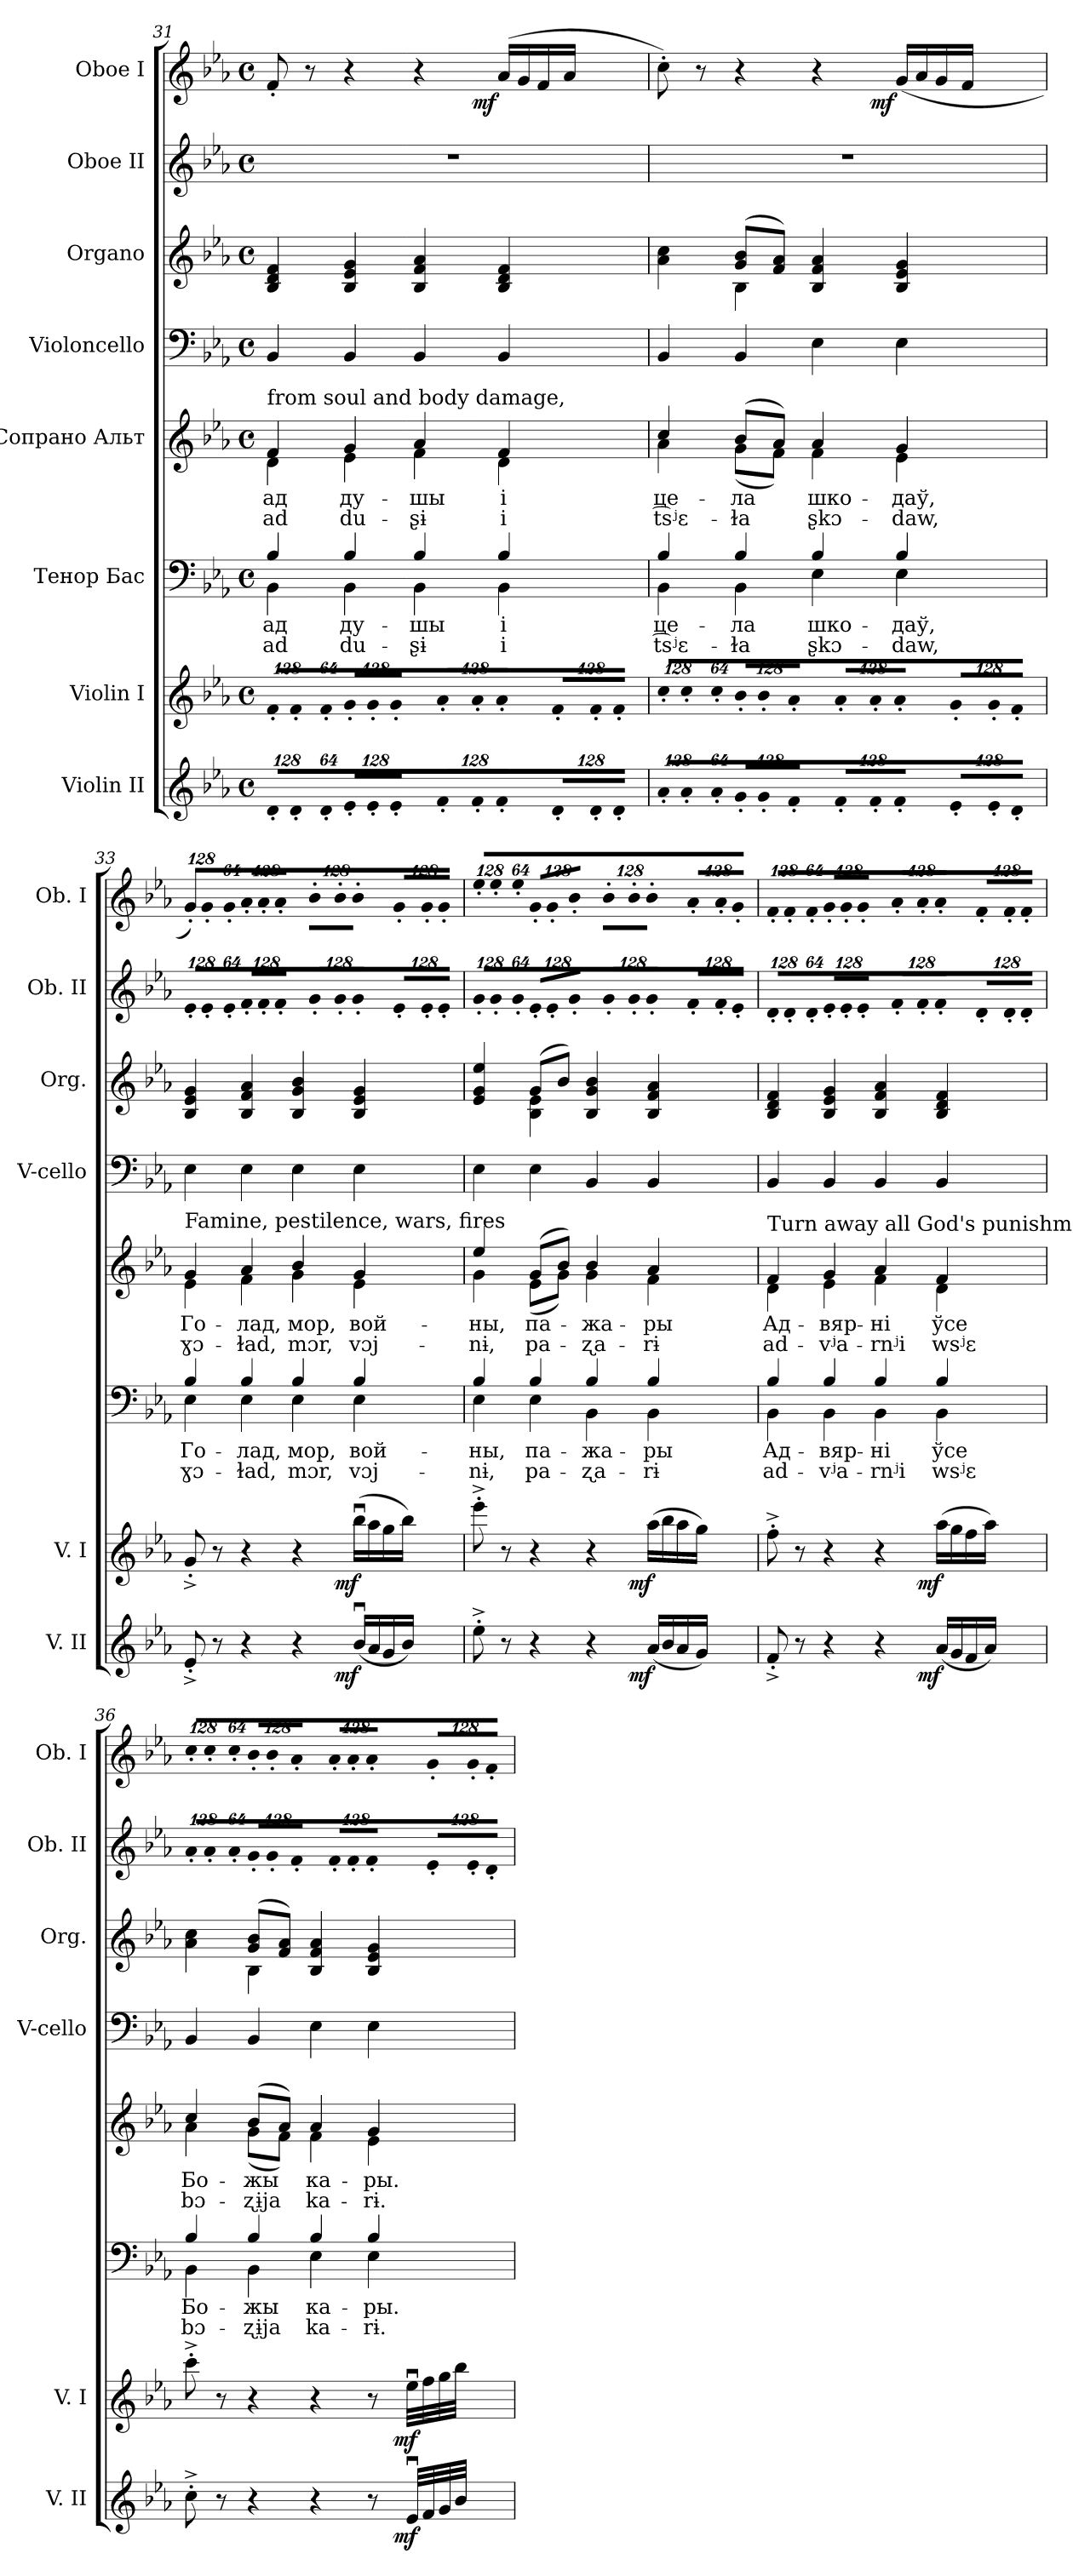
**kern	**dynam	**kern	**dynam	**kern	**text	**text	**kern	**text	**text	**kern	**kern	**kern	**kern	**dynam
*part8	*part8	*part7	*part7	*part6	*part6	*part6	*part5	*part5	*part5	*part4	*part3	*part2	*part1	*part1
*staff8	*staff8	*staff7	*staff7	*staff6	*staff6	*staff6	*staff5	*staff5	*staff5	*staff4	*staff3	*staff2	*staff1	*staff1
*I"Violin II	*	*I"Violin I	*	*I"Тенор Бас	*	*	*I"Сопрано Альт	*	*	*I"Violoncello	*I"Organo	*I"Oboe II	*I"Oboe I	*
*I'V. II	*	*I'V. I	*	*	*	*	*	*	*	*I'V-cello	*I'Org.	*I'Ob. II	*I'Ob. I	*
*clefG2	*	*clefG2	*	*clefF4	*	*	*clefG2	*	*	*clefF4	*clefG2	*clefG2	*clefG2	*
*k[b-e-a-]	*	*k[b-e-a-]	*	*k[b-e-a-]	*	*	*k[b-e-a-]	*	*	*k[b-e-a-]	*k[b-e-a-]	*k[b-e-a-]	*k[b-e-a-]	*
*E-:	*	*E-:	*	*E-:	*	*	*E-:	*	*	*E-:	*E-:	*E-:	*E-:	*
*M4/4	*	*M4/4	*	*M4/4	*	*	*M4/4	*	*	*M4/4	*M4/4	*M4/4	*M4/4	*
*met(c)	*	*met(c)	*	*met(c)	*	*	*met(c)	*	*	*met(c)	*met(c)	*met(c)	*met(c)	*
*Xbrackettup	*	*	*	*	*	*	*	*	*	*	*	*	*	*
=31	=31	=31	=31	=31	=31	=31	=31	=31	=31	=31	=31	=31	=31	=31
!LO:N:vis=8	!	!	!	!	!	!	!	!	!	!	!	!	!	!
*	*	*Xbrackettup	*	*	*	*	*	*	*	*	*	*	*	*
!	!	!LO:N:vis=8	!	!	!	!	!	!	!	!	!	!	!	!
!	!	!	!	!	!LO:LY:b:color=#000000	!LO:LY:b:color=#000000	!	!	!	!	!	!	!	!
*	*	*	*	*^	*	*	*	*	*	*	*	*	*	*
!	!	!	!	!	!	!LO:LY:b:color=#000000	!	!	!	!	!	!	!	!	!
!	!	!	!	!	!	!	!	!	!LO:LY:b:color=#000000	!LO:LY:b:color=#000000	!	!	!	!	!
*	*	*	*	*	*	*	*	*^	*	*	*	*	*	*	*
!	!	!	!	!	!	!	!	!LO:TX:a:t=from soul and body damage,	!	!	!	!	!	!	!	!
!	!	!	!	!	!	!	!	!	!	!LO:LY:b:color=#000000	!	!	!	!	!	!
*	*	*	*	*	*	*	*	*	*	*	*	*	*	*	*^	*
1024%85d'i/L	.	1024%85f'i/L	.	4B-i/	4BB-i\	ад	ad	4fi/	4di\	ад	ad	4BB-i/	4B-i/ 4di 4fi	1r	8f'i/	2ryy	.
!LO:N:vis=8	!	!LO:N:vis=8	!	!	!	!	!	!	!	!	!	!	!	!	!	!	!
1024%85d'i/	.	1024%85f'i/	.	.	.	.	.	.	.	.	.	.	.	.	.	.	.
.	.	.	.	.	.	.	.	.	.	.	.	.	.	.	8r	.	.
!LO:N:vis=8	!	!LO:N:vis=8	!	!	!	!	!	!	!	!	!	!	!	!	!	!	!
512%43d'i/J	.	512%43f'i/J	.	.	.	.	.	.	.	.	.	.	.	.	.	.	.
!LO:N:vis=8	!	!LO:N:vis=8	!	!	!	!	!	!	!	!	!	!	!	!	!	!	!
!	!	!	!	!	!	!LO:LY:b:color=#000000	!LO:LY:b:color=#000000	!	!	!	!	!	!	!	!	!	!
!	!	!	!	!	!	!LO:LY:b:color=#000000	!	!	!	!	!	!	!	!	!	!	!
!	!	!	!	!	!	!	!	!	!	!LO:LY:b:color=#000000	!LO:LY:b:color=#000000	!	!	!	!	!	!
!	!	!	!	!	!	!	!	!	!	!LO:LY:b:color=#000000	!	!	!	!	!	!	!
1024%85e-'i/L	.	1024%85g'i/L	.	4B-i/	4BB-i\	ду-	du-	4gi/	4e-i\	ду-	du-	4BB-i/	4B-i/ 4e-i 4gi	.	4r	.	.
!LO:N:vis=8	!	!LO:N:vis=8	!	!	!	!	!	!	!	!	!	!	!	!	!	!	!
1024%85e-'i/	.	1024%85g'i/	.	.	.	.	.	.	.	.	.	.	.	.	.	.	.
!LO:N:vis=8	!	!LO:N:vis=8	!	!	!	!	!	!	!	!	!	!	!	!	!	!	!
512%43e-'i/J	.	512%43g'i/J	.	.	.	.	.	.	.	.	.	.	.	.	.	.	.
!LO:N:vis=8	!	!LO:N:vis=8	!	!	!	!	!	!	!	!	!	!	!	!	!	!	!
!	!	!	!	!	!	!LO:LY:b:color=#000000	!LO:LY:b:color=#000000	!	!	!	!	!	!	!	!	!	!
!	!	!	!	!	!	!LO:LY:b:color=#000000	!	!	!	!	!	!	!	!	!	!	!
!	!	!	!	!	!	!	!	!	!	!LO:LY:b:color=#000000	!LO:LY:b:color=#000000	!	!	!	!	!	!
!	!	!	!	!	!	!	!	!	!	!LO:LY:b:color=#000000	!	!	!	!	!	!	!
1024%85f'i/L	.	1024%85a-'i/L	.	4B-i/	4BB-i\	-шы	-ʂɨ	4a-i/	4fi\	-шы	-ʂɨ	4BB-i/	4B-i/ 4fi 4a-i	.	4r	8ryy	.
!LO:N:vis=8	!	!LO:N:vis=8	!	!	!	!	!	!	!	!	!	!	!	!	!	!	!
1024%85f'i/	.	1024%85a-'i/	.	.	.	.	.	.	.	.	.	.	.	.	.	.	.
.	.	.	.	.	.	.	.	.	.	.	.	.	.	.	.	32ryy	.
.	.	.	.	.	.	.	.	.	.	.	.	.	.	.	.	128ryy	.
.	.	.	.	.	.	.	.	.	.	.	.	.	.	.	.	512ryy	.
!LO:N:vis=8	!	!LO:N:vis=8	!	!	!	!	!	!	!	!	!	!	!	!	!	!	!
512%43f'i/J	.	512%43a-'i/J	.	.	.	.	.	.	.	.	.	.	.	.	.	4ryy	mf
!LO:N:vis=8	!	!LO:N:vis=8	!	!	!	!	!	!	!	!	!	!	!	!	!	!	!
!	!	!	!	!	!	!LO:LY:b:color=#000000	!LO:LY:b:color=#000000	!	!	!	!	!	!	!	!	!	!
!	!	!	!	!	!	!LO:LY:b:color=#000000	!	!	!	!	!	!	!	!	!	!	!
!	!	!	!	!	!	!	!	!	!	!LO:LY:b:color=#000000	!LO:LY:b:color=#000000	!	!	!	!	!	!
!	!	!	!	!	!	!	!	!	!	!LO:LY:b:color=#000000	!	!	!	!	!	!	!
1024%85d'i/L	.	1024%85f'i/L	.	4B-i/	4BB-i\	і	i	4fi/	4di\	і	i	4BB-i/	4B-i/ 4di 4fi	.	(16a-i/LL	.	.
.	.	.	.	.	.	.	.	.	.	.	.	.	.	.	16gi/	.	.
!LO:N:vis=8	!	!LO:N:vis=8	!	!	!	!	!	!	!	!	!	!	!	!	!	!	!
1024%85d'i/	.	1024%85f'i/	.	.	.	.	.	.	.	.	.	.	.	.	.	.	.
.	.	.	.	.	.	.	.	.	.	.	.	.	.	.	16fi/	.	.
!LO:N:vis=8	!	!LO:N:vis=8	!	!	!	!	!	!	!	!	!	!	!	!	!	!	!
512%43d'i/J	.	512%43f'i/J	.	.	.	.	.	.	.	.	.	.	.	.	.	16ryy	.
.	.	.	.	.	.	.	.	.	.	.	.	.	.	.	16a-i/JJ	.	.
.	.	.	.	.	.	.	.	.	.	.	.	.	.	.	.	64ryy	.
.	.	.	.	.	.	.	.	.	.	.	.	.	.	.	.	256.ryy	.
=32	=32	=32	=32	=32	=32	=32	=32	=32	=32	=32	=32	=32	=32	=32	=32	=32	=32
!LO:N:vis=8	!	!LO:N:vis=8	!	!	!	!	!	!	!	!	!	!	!	!	!	!	!
!	!	!	!	!	!	!LO:LY:b:color=#000000	!LO:LY:b:color=#000000	!	!	!	!	!	!	!	!	!	!
!	!	!	!	!	!	!LO:LY:b:color=#000000	!	!	!	!	!	!	!	!	!	!	!
!	!	!	!	!	!	!	!	!	!	!LO:LY:b:color=#000000	!LO:LY:b:color=#000000	!	!	!	!	!	!
!	!	!	!	!	!	!	!	!	!	!LO:LY:b:color=#000000	!	!	!	!	!	!	!
*	*	*	*	*	*	*	*	*	*	*	*	*	*^	*	*	*	*
1024%85a-'i/L	.	1024%85cc'i\L	.	4B-i/	4BB-i\	це-	t͡sʲɛ-	4cci/	4a-i\	це-	t͡sʲɛ-	4BB-i/	4a-i\ 4cci	4ryy	1r	8cc'i\)	2ryy	.
!LO:N:vis=8	!	!LO:N:vis=8	!	!	!	!	!	!	!	!	!	!	!	!	!	!	!	!
1024%85a-'i/	.	1024%85cc'i\	.	.	.	.	.	.	.	.	.	.	.	.	.	.	.	.
.	.	.	.	.	.	.	.	.	.	.	.	.	.	.	.	8r	.	.
!LO:N:vis=8	!	!LO:N:vis=8	!	!	!	!	!	!	!	!	!	!	!	!	!	!	!	!
512%43a-'i/J	.	512%43cc'i\J	.	.	.	.	.	.	.	.	.	.	.	.	.	.	.	.
!LO:N:vis=8	!	!LO:N:vis=8	!	!	!	!	!	!	!	!	!	!	!	!	!	!	!	!
!	!	!	!	!	!	!LO:LY:b:color=#000000	!LO:LY:b:color=#000000	!	!	!	!	!	!	!	!	!	!	!
!	!	!	!	!	!	!LO:LY:b:color=#000000	!	!	!	!	!	!	!	!	!	!	!	!
!	!	!	!	!	!	!	!	!	!	!LO:LY:b:color=#000000	!LO:LY:b:color=#000000	!	!	!	!	!	!	!
!	!	!	!	!	!	!	!	!	!	!LO:LY:b:color=#000000	!	!	!	!	!	!	!	!
1024%85g'i/L	.	1024%85b-'i/L	.	4B-i/	4BB-i\	-ла	-ɫa	(8b-i/L	(8gi\L	-ла	-ɫa	4BB-i/	(8gi/ 8b-iL	4B-i\	.	4r	.	.
!LO:N:vis=8	!	!LO:N:vis=8	!	!	!	!	!	!	!	!	!	!	!	!	!	!	!	!
1024%85g'i/	.	1024%85b-'i/	.	.	.	.	.	.	.	.	.	.	.	.	.	.	.	.
.	.	.	.	.	.	.	.	8a-i/J)	8fi\J)	.	.	.	8fi/ 8a-iJ)	.	.	.	.	.
!LO:N:vis=8	!	!LO:N:vis=8	!	!	!	!	!	!	!	!	!	!	!	!	!	!	!	!
512%43f'i/J	.	512%43a-'i/J	.	.	.	.	.	.	.	.	.	.	.	.	.	.	.	.
!LO:N:vis=8	!	!LO:N:vis=8	!	!	!	!	!	!	!	!	!	!	!	!	!	!	!	!
!	!	!	!	!	!	!LO:LY:b:color=#000000	!LO:LY:b:color=#000000	!	!	!	!	!	!	!	!	!	!	!
!	!	!	!	!	!	!LO:LY:b:color=#000000	!	!	!	!	!	!	!	!	!	!	!	!
!	!	!	!	!	!	!	!	!	!	!LO:LY:b:color=#000000	!LO:LY:b:color=#000000	!	!	!	!	!	!	!
!	!	!	!	!	!	!	!	!	!	!LO:LY:b:color=#000000	!	!	!	!	!	!	!	!
1024%85f'i/L	.	1024%85a-'i/L	.	4B-i/	4E-i\	шко-	ʂkɔ-	4a-i/	4fi\	шко-	ʂkɔ-	4E-i\	4B-i/ 4fi 4a-i	2ryy	.	4r	8ryy	.
!LO:N:vis=8	!	!LO:N:vis=8	!	!	!	!	!	!	!	!	!	!	!	!	!	!	!	!
1024%85f'i/	.	1024%85a-'i/	.	.	.	.	.	.	.	.	.	.	.	.	.	.	.	.
.	.	.	.	.	.	.	.	.	.	.	.	.	.	.	.	.	32ryy	.
.	.	.	.	.	.	.	.	.	.	.	.	.	.	.	.	.	128ryy	.
.	.	.	.	.	.	.	.	.	.	.	.	.	.	.	.	.	512ryy	.
!LO:N:vis=8	!	!LO:N:vis=8	!	!	!	!	!	!	!	!	!	!	!	!	!	!	!	!
512%43f'i/J	.	512%43a-'i/J	.	.	.	.	.	.	.	.	.	.	.	.	.	.	4ryy	mf
!LO:N:vis=8	!	!LO:N:vis=8	!	!	!	!	!	!	!	!	!	!	!	!	!	!	!	!
!	!	!	!	!	!	!LO:LY:b:color=#000000	!LO:LY:b:color=#000000	!	!	!	!	!	!	!	!	!	!	!
!	!	!	!	!	!	!LO:LY:b:color=#000000	!	!	!	!	!	!	!	!	!	!	!	!
!	!	!	!	!	!	!	!	!	!	!LO:LY:b:color=#000000	!LO:LY:b:color=#000000	!	!	!	!	!	!	!
!	!	!	!	!	!	!	!	!	!	!LO:LY:b:color=#000000	!	!	!	!	!	!	!	!
1024%85e-'i/L	.	1024%85g'i/L	.	4B-i/	4E-i\	-даў,	-daw,	4gi/	4e-i\	-даў,	-daw,	4E-i\	4B-i/ 4e-i 4gi	.	.	(16gi/LL	.	.
.	.	.	.	.	.	.	.	.	.	.	.	.	.	.	.	16a-i/	.	.
!LO:N:vis=8	!	!LO:N:vis=8	!	!	!	!	!	!	!	!	!	!	!	!	!	!	!	!
1024%85e-'i/	.	1024%85g'i/	.	.	.	.	.	.	.	.	.	.	.	.	.	.	.	.
.	.	.	.	.	.	.	.	.	.	.	.	.	.	.	.	16gi/	.	.
!LO:N:vis=8	!	!LO:N:vis=8	!	!	!	!	!	!	!	!	!	!	!	!	!	!	!	!
512%43d'i/J	.	512%43f'i/J	.	.	.	.	.	.	.	.	.	.	.	.	.	.	16ryy	.
.	.	.	.	.	.	.	.	.	.	.	.	.	.	.	.	16fi/JJ	.	.
.	.	.	.	.	.	.	.	.	.	.	.	.	.	.	.	.	64ryy	.
.	.	.	.	.	.	.	.	.	.	.	.	.	.	.	.	.	256.ryy	.
*	*	*	*	*	*	*	*	*	*	*	*	*	*v	*v	*	*v	*v	*
!!LO:PB:g=z
=33	=33	=33	=33	=33	=33	=33	=33	=33	=33	=33	=33	=33	=33	=33	=33	=33
*	*	*	*	*	*	*	*	*	*	*	*	*	*^	*	*^	*
!	!	!	!	!	!	!LO:LY:b:color=#000000	!LO:LY:b:color=#000000	!	!	!	!	!	!	!	!	!	!	!
*	*	*	*	*	*	*	*	*	*	*	*	*	*v	*v	*	*v	*v	*
*	*	*	*	*	*	*	*	*	*	*	*	*	*^	*	*^	*
!	!	!	!	!	!	!LO:LY:b:color=#000000	!	!	!	!	!	!	!	!	!	!	!	!
*	*	*	*	*	*	*	*	*	*	*	*	*	*v	*v	*	*v	*v	*
*	*	*	*	*	*	*	*	*	*	*	*	*	*^	*	*^	*
!	!	!	!	!	!	!	!	!	!	!LO:LY:b:color=#000000	!LO:LY:b:color=#000000	!	!	!	!	!	!	!
*	*	*	*	*	*	*	*	*	*	*	*	*	*v	*v	*	*v	*v	*
*	*	*	*	*	*	*	*	*	*	*	*	*	*^	*	*^	*
!	!	!	!	!	!	!	!	!	!	!LO:LY:b:color=#000000	!	!	!	!	!	!	!	!
*	*	*	*	*	*	*	*	*	*	*	*	*	*v	*v	*	*v	*v	*
*	*	*	*	*	*	*	*	*	*	*	*	*	*	*Xbrackettup	*	*
*	*	*	*	*	*	*	*	*	*	*	*	*	*^	*	*^	*
!	!	!	!	!	!	!	!	!	!	!	!	!	!	!	!LO:N:vis=8	!	!	!
*	*	*	*	*	*	*	*	*	*	*	*	*	*v	*v	*	*v	*v	*
*	*	*	*	*	*	*	*	*	*	*	*	*	*	*	*Xbrackettup	*
*	*	*	*	*	*	*	*	*	*	*	*	*	*^	*	*^	*
!	!	!	!	!	!	!	!	!LO:TX:a:t=Famine, pestilence, wars, fires	!	!	!	!	!	!	!	!	!	!
!	!	!	!	!	!	!	!	!	!	!	!	!	!	!	!	!LO:N:vis=8	!	!
*^	*	*^	*	*	*	*	*	*	*	*	*	*	*v	*v	*	*v	*v	*
8e-'^i/	2ryy	.	8g'^i/	2ryy	.	4B-i/	4E-i\	Го-	ɣɔ-	4gi/	4e-i\	Го-	ɣɔ-	4E-i\	4B-i/ 4e-i 4gi	1024%85e-'i/L	1024%85g'i/L)	.
!	!	!	!	!	!	!	!	!	!	!	!	!	!	!	!	!LO:N:vis=8	!LO:N:vis=8	!
.	.	.	.	.	.	.	.	.	.	.	.	.	.	.	.	1024%85e-'i/	1024%85g'i/	.
8r	.	.	8r	.	.	.	.	.	.	.	.	.	.	.	.	.	.	.
!	!	!	!	!	!	!	!	!	!	!	!	!	!	!	!	!LO:N:vis=8	!LO:N:vis=8	!
.	.	.	.	.	.	.	.	.	.	.	.	.	.	.	.	512%43e-'i/J	512%43g'i/J	.
!	!	!	!	!	!	!	!	!LO:LY:b:color=#000000	!LO:LY:b:color=#000000	!	!	!	!	!	!	!	!	!
!	!	!	!	!	!	!	!	!LO:LY:b:color=#000000	!	!	!	!	!	!	!	!	!	!
!	!	!	!	!	!	!	!	!	!	!	!	!LO:LY:b:color=#000000	!LO:LY:b:color=#000000	!	!	!	!	!
!	!	!	!	!	!	!	!	!	!	!	!	!LO:LY:b:color=#000000	!	!	!	!LO:N:vis=8	!LO:N:vis=8	!
4r	.	.	4r	.	.	4B-i/	4E-i\	-лад,	-ɫad,	4a-i/	4fi\	-лад,	-ɫad,	4E-i\	4B-i/ 4fi 4a-i	1024%85f'i/L	1024%85a-'i/L	.
!	!	!	!	!	!	!	!	!	!	!	!	!	!	!	!	!LO:N:vis=8	!LO:N:vis=8	!
.	.	.	.	.	.	.	.	.	.	.	.	.	.	.	.	1024%85f'i/	1024%85a-'i/	.
!	!	!	!	!	!	!	!	!	!	!	!	!	!	!	!	!LO:N:vis=8	!LO:N:vis=8	!
.	.	.	.	.	.	.	.	.	.	.	.	.	.	.	.	512%43f'i/J	512%43a-'i/J	.
!	!	!	!	!	!	!	!	!LO:LY:b:color=#000000	!LO:LY:b:color=#000000	!	!	!	!	!	!	!	!	!
!	!	!	!	!	!	!	!	!LO:LY:b:color=#000000	!	!	!	!	!	!	!	!	!	!
!	!	!	!	!	!	!	!	!	!	!	!	!LO:LY:b:color=#000000	!LO:LY:b:color=#000000	!	!	!	!	!
!	!	!	!	!	!	!	!	!	!	!	!	!LO:LY:b:color=#000000	!	!	!	!LO:N:vis=8	!LO:N:vis=8	!
4r	8ryy	.	4r	8ryy	.	4B-i/	4E-i\	мор,	mɔr,	4b-i/	4gi\	мор,	mɔr,	4E-i\	4B-i/ 4gi 4b-i	1024%85g'i/L	1024%85b-'i\L	.
!	!	!	!	!	!	!	!	!	!	!	!	!	!	!	!	!LO:N:vis=8	!LO:N:vis=8	!
.	.	.	.	.	.	.	.	.	.	.	.	.	.	.	.	1024%85g'i/	1024%85b-'i\	.
.	32ryy	.	.	32ryy	.	.	.	.	.	.	.	.	.	.	.	.	.	.
.	128ryy	.	.	128ryy	.	.	.	.	.	.	.	.	.	.	.	.	.	.
.	512ryy	.	.	512ryy	.	.	.	.	.	.	.	.	.	.	.	.	.	.
!	!	!	!	!	!	!	!	!	!	!	!	!	!	!	!	!LO:N:vis=8	!LO:N:vis=8	!
.	4ryy	mf	.	4ryy	mf	.	.	.	.	.	.	.	.	.	.	512%43g'i/J	512%43b-'i\J	.
!	!	!	!	!	!	!	!	!LO:LY:b:color=#000000	!LO:LY:b:color=#000000	!	!	!	!	!	!	!	!	!
!	!	!	!	!	!	!	!	!LO:LY:b:color=#000000	!	!	!	!	!	!	!	!	!	!
!	!	!	!	!	!	!	!	!	!	!	!	!LO:LY:b:color=#000000	!LO:LY:b:color=#000000	!	!	!	!	!
!	!	!	!	!	!	!	!	!	!	!	!	!LO:LY:b:color=#000000	!	!	!	!LO:N:vis=8	!LO:N:vis=8	!
(16b-ui/LL	.	.	(16bb-ui\LL	.	.	4B-i/	4E-i\	вой-	vɔj-	4gi/	4e-i\	вой-	vɔj-	4E-i\	4B-i/ 4e-i 4gi	1024%85e-'i/L	1024%85g'i/L	.
16a-i/	.	.	16aa-i\	.	.	.	.	.	.	.	.	.	.	.	.	.	.	.
!	!	!	!	!	!	!	!	!	!	!	!	!	!	!	!	!LO:N:vis=8	!LO:N:vis=8	!
.	.	.	.	.	.	.	.	.	.	.	.	.	.	.	.	1024%85e-'i/	1024%85g'i/	.
16gi/	.	.	16ggi\	.	.	.	.	.	.	.	.	.	.	.	.	.	.	.
!	!	!	!	!	!	!	!	!	!	!	!	!	!	!	!	!LO:N:vis=8	!LO:N:vis=8	!
.	16ryy	.	.	16ryy	.	.	.	.	.	.	.	.	.	.	.	512%43e-'i/J	512%43g'i/J	.
16b-i/JJ)	.	.	16bb-i\JJ)	.	.	.	.	.	.	.	.	.	.	.	.	.	.	.
.	64ryy	.	.	64ryy	.	.	.	.	.	.	.	.	.	.	.	.	.	.
.	256.ryy	.	.	256.ryy	.	.	.	.	.	.	.	.	.	.	.	.	.	.
=34	=34	=34	=34	=34	=34	=34	=34	=34	=34	=34	=34	=34	=34	=34	=34	=34	=34	=34
!	!	!	!	!	!	!	!	!LO:LY:b:color=#000000	!LO:LY:b:color=#000000	!	!	!	!	!	!	!	!	!
!	!	!	!	!	!	!	!	!LO:LY:b:color=#000000	!	!	!	!	!	!	!	!	!	!
!	!	!	!	!	!	!	!	!	!	!	!	!LO:LY:b:color=#000000	!LO:LY:b:color=#000000	!	!	!	!	!
!	!	!	!	!	!	!	!	!	!	!	!	!LO:LY:b:color=#000000	!	!	!	!LO:N:vis=8	!LO:N:vis=8	!
*	*	*	*	*	*	*	*	*	*	*	*	*	*	*	*^	*	*	*
8ee-'^i\	2ryy	.	8eee-'^i\	2ryy	.	4B-i/	4E-i\	-ны,	-nɨ,	4ee-i/	4gi\	-ны,	-nɨ,	4E-i\	4e-i/ 4gi 4ee-i	4ryy	1024%85g'i/L	1024%85ee-'i\L	.
!	!	!	!	!	!	!	!	!	!	!	!	!	!	!	!	!	!LO:N:vis=8	!LO:N:vis=8	!
.	.	.	.	.	.	.	.	.	.	.	.	.	.	.	.	.	1024%85g'i/	1024%85ee-'i\	.
8r	.	.	8r	.	.	.	.	.	.	.	.	.	.	.	.	.	.	.	.
!	!	!	!	!	!	!	!	!	!	!	!	!	!	!	!	!	!LO:N:vis=8	!LO:N:vis=8	!
.	.	.	.	.	.	.	.	.	.	.	.	.	.	.	.	.	512%43g'i/J	512%43ee-'i\J	.
!	!	!	!	!	!	!	!	!LO:LY:b:color=#000000	!LO:LY:b:color=#000000	!	!	!	!	!	!	!	!	!	!
!	!	!	!	!	!	!	!	!LO:LY:b:color=#000000	!	!	!	!	!	!	!	!	!	!	!
!	!	!	!	!	!	!	!	!	!	!	!	!LO:LY:b:color=#000000	!LO:LY:b:color=#000000	!	!	!	!	!	!
!	!	!	!	!	!	!	!	!	!	!	!	!LO:LY:b:color=#000000	!	!	!	!	!LO:N:vis=8	!LO:N:vis=8	!
4r	.	.	4r	.	.	4B-i/	4E-i\	па-	pa-	(8gi/L	(8e-i\L	па-	pa-	4E-i\	(8gi/L	4B-i\ 4e-i	1024%85e-'i/L	1024%85g'i/L	.
!	!	!	!	!	!	!	!	!	!	!	!	!	!	!	!	!	!LO:N:vis=8	!LO:N:vis=8	!
.	.	.	.	.	.	.	.	.	.	.	.	.	.	.	.	.	1024%85e-'i/	1024%85g'i/	.
.	.	.	.	.	.	.	.	.	.	8b-i/J)	8gi\J)	.	.	.	8b-i/J)	.	.	.	.
!	!	!	!	!	!	!	!	!	!	!	!	!	!	!	!	!	!LO:N:vis=8	!LO:N:vis=8	!
.	.	.	.	.	.	.	.	.	.	.	.	.	.	.	.	.	512%43g'i/J	512%43b-'i/J	.
!	!	!	!	!	!	!	!	!LO:LY:b:color=#000000	!LO:LY:b:color=#000000	!	!	!	!	!	!	!	!	!	!
!	!	!	!	!	!	!	!	!LO:LY:b:color=#000000	!	!	!	!	!	!	!	!	!	!	!
!	!	!	!	!	!	!	!	!	!	!	!	!LO:LY:b:color=#000000	!LO:LY:b:color=#000000	!	!	!	!	!	!
!	!	!	!	!	!	!	!	!	!	!	!	!LO:LY:b:color=#000000	!	!	!	!	!LO:N:vis=8	!LO:N:vis=8	!
4r	8ryy	.	4r	8ryy	.	4B-i/	4BB-i\	-жа-	-ʐa-	4b-i/	4gi\	-жа-	-ʐa-	4BB-i/	4B-i/ 4gi 4b-i	2ryy	1024%85g'i/L	1024%85b-'i\L	.
!	!	!	!	!	!	!	!	!	!	!	!	!	!	!	!	!	!LO:N:vis=8	!LO:N:vis=8	!
.	.	.	.	.	.	.	.	.	.	.	.	.	.	.	.	.	1024%85g'i/	1024%85b-'i\	.
.	32ryy	.	.	32ryy	.	.	.	.	.	.	.	.	.	.	.	.	.	.	.
.	128ryy	.	.	128ryy	.	.	.	.	.	.	.	.	.	.	.	.	.	.	.
.	512ryy	.	.	512ryy	.	.	.	.	.	.	.	.	.	.	.	.	.	.	.
!	!	!	!	!	!	!	!	!	!	!	!	!	!	!	!	!	!LO:N:vis=8	!LO:N:vis=8	!
.	4ryy	mf	.	4ryy	mf	.	.	.	.	.	.	.	.	.	.	.	512%43g'i/J	512%43b-'i\J	.
!	!	!	!	!	!	!	!	!LO:LY:b:color=#000000	!LO:LY:b:color=#000000	!	!	!	!	!	!	!	!	!	!
!	!	!	!	!	!	!	!	!LO:LY:b:color=#000000	!	!	!	!	!	!	!	!	!	!	!
!	!	!	!	!	!	!	!	!	!	!	!	!LO:LY:b:color=#000000	!LO:LY:b:color=#000000	!	!	!	!	!	!
!	!	!	!	!	!	!	!	!	!	!	!	!LO:LY:b:color=#000000	!	!	!	!	!LO:N:vis=8	!LO:N:vis=8	!
(16a-i/LL	.	.	(16aa-i\LL	.	.	4B-i/	4BB-i\	-ры	-rɨ	4a-i/	4fi\	-ры	-rɨ	4BB-i/	4B-i/ 4fi 4a-i	.	1024%85f'i/L	1024%85a-'i/L	.
16b-i/	.	.	16bb-i\	.	.	.	.	.	.	.	.	.	.	.	.	.	.	.	.
!	!	!	!	!	!	!	!	!	!	!	!	!	!	!	!	!	!LO:N:vis=8	!LO:N:vis=8	!
.	.	.	.	.	.	.	.	.	.	.	.	.	.	.	.	.	1024%85f'i/	1024%85a-'i/	.
16a-i/	.	.	16aa-i\	.	.	.	.	.	.	.	.	.	.	.	.	.	.	.	.
!	!	!	!	!	!	!	!	!	!	!	!	!	!	!	!	!	!LO:N:vis=8	!LO:N:vis=8	!
.	16ryy	.	.	16ryy	.	.	.	.	.	.	.	.	.	.	.	.	512%43e-'i/J	512%43g'i/J	.
16gi/JJ)	.	.	16ggi\JJ)	.	.	.	.	.	.	.	.	.	.	.	.	.	.	.	.
.	64ryy	.	.	64ryy	.	.	.	.	.	.	.	.	.	.	.	.	.	.	.
.	256.ryy	.	.	256.ryy	.	.	.	.	.	.	.	.	.	.	.	.	.	.	.
*	*	*	*	*	*	*	*	*	*	*	*	*	*	*	*v	*v	*	*	*
=35	=35	=35	=35	=35	=35	=35	=35	=35	=35	=35	=35	=35	=35	=35	=35	=35	=35	=35
*	*	*	*	*	*	*	*	*	*	*	*	*	*	*	*^	*	*	*
!	!	!	!	!	!	!	!	!LO:LY:b:color=#000000	!LO:LY:b:color=#000000	!	!	!	!	!	!	!	!	!	!
*	*	*	*	*	*	*	*	*	*	*	*	*	*	*	*v	*v	*	*	*
*	*	*	*	*	*	*	*	*	*	*	*	*	*	*	*^	*	*	*
!	!	!	!	!	!	!	!	!LO:LY:b:color=#000000	!	!	!	!	!	!	!	!	!	!	!
*	*	*	*	*	*	*	*	*	*	*	*	*	*	*	*v	*v	*	*	*
*	*	*	*	*	*	*	*	*	*	*	*	*	*	*	*^	*	*	*
!	!	!	!	!	!	!	!	!	!	!	!	!LO:LY:b:color=#000000	!LO:LY:b:color=#000000	!	!	!	!	!	!
*	*	*	*	*	*	*	*	*	*	*	*	*	*	*	*v	*v	*	*	*
*	*	*	*	*	*	*	*	*	*	*	*	*	*	*	*^	*	*	*
!	!	!	!	!	!	!	!	!	!	!LO:TX:a:t=Turn away all God's punishments.	!	!	!	!	!	!	!	!	!
!	!	!	!	!	!	!	!	!	!	!	!	!LO:LY:b:color=#000000	!	!	!	!	!LO:N:vis=8	!LO:N:vis=8	!
*	*	*	*	*	*	*	*	*	*	*	*	*	*	*	*v	*v	*	*	*
8f'^i/	2ryy	.	8ff'^i\	2ryy	.	4B-i/	4BB-i\	Ад-	ad-	4fi/	4di\	Ад-	ad-	4BB-i/	4B-i/ 4di 4fi	1024%85d'i/L	1024%85f'i/L	.
!	!	!	!	!	!	!	!	!	!	!	!	!	!	!	!	!LO:N:vis=8	!LO:N:vis=8	!
.	.	.	.	.	.	.	.	.	.	.	.	.	.	.	.	1024%85d'i/	1024%85f'i/	.
8r	.	.	8r	.	.	.	.	.	.	.	.	.	.	.	.	.	.	.
!	!	!	!	!	!	!	!	!	!	!	!	!	!	!	!	!LO:N:vis=8	!LO:N:vis=8	!
.	.	.	.	.	.	.	.	.	.	.	.	.	.	.	.	512%43d'i/J	512%43f'i/J	.
!	!	!	!	!	!	!	!	!LO:LY:b:color=#000000	!LO:LY:b:color=#000000	!	!	!	!	!	!	!	!	!
!	!	!	!	!	!	!	!	!LO:LY:b:color=#000000	!	!	!	!	!	!	!	!	!	!
!	!	!	!	!	!	!	!	!	!	!	!	!LO:LY:b:color=#000000	!LO:LY:b:color=#000000	!	!	!	!	!
!	!	!	!	!	!	!	!	!	!	!	!	!LO:LY:b:color=#000000	!	!	!	!LO:N:vis=8	!LO:N:vis=8	!
4r	.	.	4r	.	.	4B-i/	4BB-i\	-вяр-	-vʲa-	4gi/	4e-i\	-вяр-	-vʲa-	4BB-i/	4B-i/ 4e-i 4gi	1024%85e-'i/L	1024%85g'i/L	.
!	!	!	!	!	!	!	!	!	!	!	!	!	!	!	!	!LO:N:vis=8	!LO:N:vis=8	!
.	.	.	.	.	.	.	.	.	.	.	.	.	.	.	.	1024%85e-'i/	1024%85g'i/	.
!	!	!	!	!	!	!	!	!	!	!	!	!	!	!	!	!LO:N:vis=8	!LO:N:vis=8	!
.	.	.	.	.	.	.	.	.	.	.	.	.	.	.	.	512%43e-'i/J	512%43g'i/J	.
!	!	!	!	!	!	!	!	!LO:LY:b:color=#000000	!LO:LY:b:color=#000000	!	!	!	!	!	!	!	!	!
!	!	!	!	!	!	!	!	!LO:LY:b:color=#000000	!	!	!	!	!	!	!	!	!	!
!	!	!	!	!	!	!	!	!	!	!	!	!LO:LY:b:color=#000000	!LO:LY:b:color=#000000	!	!	!	!	!
!	!	!	!	!	!	!	!	!	!	!	!	!LO:LY:b:color=#000000	!	!	!	!LO:N:vis=8	!LO:N:vis=8	!
4r	8ryy	.	4r	8ryy	.	4B-i/	4BB-i\	-ні	-rnʲi	4a-i/	4fi\	-ні	-rnʲi	4BB-i/	4B-i/ 4fi 4a-i	1024%85f'i/L	1024%85a-'i/L	.
!	!	!	!	!	!	!	!	!	!	!	!	!	!	!	!	!LO:N:vis=8	!LO:N:vis=8	!
.	.	.	.	.	.	.	.	.	.	.	.	.	.	.	.	1024%85f'i/	1024%85a-'i/	.
.	32ryy	.	.	32ryy	.	.	.	.	.	.	.	.	.	.	.	.	.	.
.	128ryy	.	.	128ryy	.	.	.	.	.	.	.	.	.	.	.	.	.	.
.	512ryy	.	.	512ryy	.	.	.	.	.	.	.	.	.	.	.	.	.	.
!	!	!	!	!	!	!	!	!	!	!	!	!	!	!	!	!LO:N:vis=8	!LO:N:vis=8	!
.	4ryy	mf	.	4ryy	mf	.	.	.	.	.	.	.	.	.	.	512%43f'i/J	512%43a-'i/J	.
!	!	!	!	!	!	!	!	!LO:LY:b:color=#000000	!LO:LY:b:color=#000000	!	!	!	!	!	!	!	!	!
!	!	!	!	!	!	!	!	!LO:LY:b:color=#000000	!	!	!	!	!	!	!	!	!	!
!	!	!	!	!	!	!	!	!	!	!	!	!LO:LY:b:color=#000000	!LO:LY:b:color=#000000	!	!	!	!	!
!	!	!	!	!	!	!	!	!	!	!	!	!LO:LY:b:color=#000000	!	!	!	!LO:N:vis=8	!LO:N:vis=8	!
(16a-i/LL	.	.	(16aa-i\LL	.	.	4B-i/	4BB-i\	ўсе	wsʲɛ	4fi/	4di\	ўсе	wsʲɛ	4BB-i/	4B-i/ 4di 4fi	1024%85d'i/L	1024%85f'i/L	.
16gi/	.	.	16ggi\	.	.	.	.	.	.	.	.	.	.	.	.	.	.	.
!	!	!	!	!	!	!	!	!	!	!	!	!	!	!	!	!LO:N:vis=8	!LO:N:vis=8	!
.	.	.	.	.	.	.	.	.	.	.	.	.	.	.	.	1024%85d'i/	1024%85f'i/	.
16fi/	.	.	16ffi\	.	.	.	.	.	.	.	.	.	.	.	.	.	.	.
!	!	!	!	!	!	!	!	!	!	!	!	!	!	!	!	!LO:N:vis=8	!LO:N:vis=8	!
.	16ryy	.	.	16ryy	.	.	.	.	.	.	.	.	.	.	.	512%43d'i/J	512%43f'i/J	.
16a-i/JJ)	.	.	16aa-i\JJ)	.	.	.	.	.	.	.	.	.	.	.	.	.	.	.
.	64ryy	.	.	64ryy	.	.	.	.	.	.	.	.	.	.	.	.	.	.
.	256.ryy	.	.	256.ryy	.	.	.	.	.	.	.	.	.	.	.	.	.	.
=36	=36	=36	=36	=36	=36	=36	=36	=36	=36	=36	=36	=36	=36	=36	=36	=36	=36	=36
!	!	!	!	!	!	!	!	!LO:LY:b:color=#000000	!LO:LY:b:color=#000000	!	!	!	!	!	!	!	!	!
!	!	!	!	!	!	!	!	!LO:LY:b:color=#000000	!	!	!	!	!	!	!	!	!	!
!	!	!	!	!	!	!	!	!	!	!	!	!LO:LY:b:color=#000000	!LO:LY:b:color=#000000	!	!	!	!	!
!	!	!	!	!	!	!	!	!	!	!	!	!LO:LY:b:color=#000000	!	!	!	!LO:N:vis=8	!LO:N:vis=8	!
*	*	*	*	*	*	*	*	*	*	*	*	*	*	*	*^	*	*	*
8cc'^i\	2ryy	.	8ccc'^i\	2ryy	.	4B-i/	4BB-i\	Бо-	bɔ-	4cci/	4a-i\	Бо-	bɔ-	4BB-i/	4a-i\ 4cci	4ryy	1024%85a-'i/L	1024%85cc'i\L	.
!	!	!	!	!	!	!	!	!	!	!	!	!	!	!	!	!	!LO:N:vis=8	!LO:N:vis=8	!
.	.	.	.	.	.	.	.	.	.	.	.	.	.	.	.	.	1024%85a-'i/	1024%85cc'i\	.
8r	.	.	8r	.	.	.	.	.	.	.	.	.	.	.	.	.	.	.	.
!	!	!	!	!	!	!	!	!	!	!	!	!	!	!	!	!	!LO:N:vis=8	!LO:N:vis=8	!
.	.	.	.	.	.	.	.	.	.	.	.	.	.	.	.	.	512%43a-'i/J	512%43cc'i\J	.
!	!	!	!	!	!	!	!	!LO:LY:b:color=#000000	!LO:LY:b:color=#000000	!	!	!	!	!	!	!	!	!	!
!	!	!	!	!	!	!	!	!LO:LY:b:color=#000000	!	!	!	!	!	!	!	!	!	!	!
!	!	!	!	!	!	!	!	!	!	!	!	!LO:LY:b:color=#000000	!LO:LY:b:color=#000000	!	!	!	!	!	!
!	!	!	!	!	!	!	!	!	!	!	!	!LO:LY:b:color=#000000	!	!	!	!	!LO:N:vis=8	!LO:N:vis=8	!
4r	.	.	4r	.	.	4B-i/	4BB-i\	-жы	-ʐɨja	(8b-i/L	(8gi\L	-жы	-ʐɨja	4BB-i/	(8gi/ 8b-iL	4B-i\	1024%85g'i/L	1024%85b-'i/L	.
!	!	!	!	!	!	!	!	!	!	!	!	!	!	!	!	!	!LO:N:vis=8	!LO:N:vis=8	!
.	.	.	.	.	.	.	.	.	.	.	.	.	.	.	.	.	1024%85g'i/	1024%85b-'i/	.
.	.	.	.	.	.	.	.	.	.	8a-i/J)	8fi\J)	.	.	.	8fi/ 8a-iJ)	.	.	.	.
!	!	!	!	!	!	!	!	!	!	!	!	!	!	!	!	!	!LO:N:vis=8	!LO:N:vis=8	!
.	.	.	.	.	.	.	.	.	.	.	.	.	.	.	.	.	512%43f'i/J	512%43a-'i/J	.
!	!	!	!	!	!	!	!	!LO:LY:b:color=#000000	!LO:LY:b:color=#000000	!	!	!	!	!	!	!	!	!	!
!	!	!	!	!	!	!	!	!LO:LY:b:color=#000000	!	!	!	!	!	!	!	!	!	!	!
!	!	!	!	!	!	!	!	!	!	!	!	!LO:LY:b:color=#000000	!LO:LY:b:color=#000000	!	!	!	!	!	!
!	!	!	!	!	!	!	!	!	!	!	!	!LO:LY:b:color=#000000	!	!	!	!	!LO:N:vis=8	!LO:N:vis=8	!
4r	4ryy	.	4r	4ryy	.	4B-i/	4E-i\	ка-	ka-	4a-i/	4fi\	ка-	ka-	4E-i\	4B-i/ 4fi 4a-i	2ryy	1024%85f'i/L	1024%85a-'i/L	.
!	!	!	!	!	!	!	!	!	!	!	!	!	!	!	!	!	!LO:N:vis=8	!LO:N:vis=8	!
.	.	.	.	.	.	.	.	.	.	.	.	.	.	.	.	.	1024%85f'i/	1024%85a-'i/	.
!	!	!	!	!	!	!	!	!	!	!	!	!	!	!	!	!	!LO:N:vis=8	!LO:N:vis=8	!
.	.	.	.	.	.	.	.	.	.	.	.	.	.	.	.	.	512%43f'i/J	512%43a-'i/J	.
!	!	!	!	!	!	!	!	!LO:LY:b:color=#000000	!LO:LY:b:color=#000000	!	!	!	!	!	!	!	!	!	!
!	!	!	!	!	!	!	!	!LO:LY:b:color=#000000	!	!	!	!	!	!	!	!	!	!	!
!	!	!	!	!	!	!	!	!	!	!	!	!LO:LY:b:color=#000000	!LO:LY:b:color=#000000	!	!	!	!	!	!
!	!	!	!	!	!	!	!	!	!	!	!	!LO:LY:b:color=#000000	!	!	!	!	!LO:N:vis=8	!LO:N:vis=8	!
8r	16ryy	.	8r	16ryy	.	4B-i/	4E-i\	-ры.	-rɨ.	4gi/	4e-i\	-ры.	-rɨ.	4E-i\	4B-i/ 4e-i 4gi	.	1024%85e-'i/L	1024%85g'i/L	.
.	64ryy	.	.	64ryy	.	.	.	.	.	.	.	.	.	.	.	.	.	.	.
.	256ryy	.	.	256ryy	.	.	.	.	.	.	.	.	.	.	.	.	.	.	.
.	1024ryy	.	.	1024ryy	.	.	.	.	.	.	.	.	.	.	.	.	.	.	.
!	!	!	!	!	!	!	!	!	!	!	!	!	!	!	!	!	!LO:N:vis=8	!LO:N:vis=8	!
.	8ryy	mf	.	8ryy	mf	.	.	.	.	.	.	.	.	.	.	.	1024%85e-'i/	1024%85g'i/	.
32e-ui/LLL	.	.	32ee-ui\LLL	.	.	.	.	.	.	.	.	.	.	.	.	.	.	.	.
32fi/	.	.	32ffi\	.	.	.	.	.	.	.	.	.	.	.	.	.	.	.	.
!	!	!	!	!	!	!	!	!	!	!	!	!	!	!	!	!	!LO:N:vis=8	!LO:N:vis=8	!
.	.	.	.	.	.	.	.	.	.	.	.	.	.	.	.	.	512%43d'i/J	512%43f'i/J	.
32gi/	.	.	32ggi\	.	.	.	.	.	.	.	.	.	.	.	.	.	.	.	.
.	32ryy	.	.	32ryy	.	.	.	.	.	.	.	.	.	.	.	.	.	.	.
32b-i/JJJ	.	.	32bb-i\JJJ	.	.	.	.	.	.	.	.	.	.	.	.	.	.	.	.
.	128ryy	.	.	128ryy	.	.	.	.	.	.	.	.	.	.	.	.	.	.	.
.	512.ryy	.	.	512.ryy	.	.	.	.	.	.	.	.	.	.	.	.	.	.	.
*v	*v	*	*	*	*	*v	*v	*	*	*v	*v	*	*	*	*v	*v	*	*	*
*	*	*v	*v	*	*	*	*	*	*	*	*	*	*	*	*
=	=	=	=	=	=	=	=	=	=	=	=	=	=	=
*-	*-	*-	*-	*-	*-	*-	*-	*-	*-	*-	*-	*-	*-	*-
